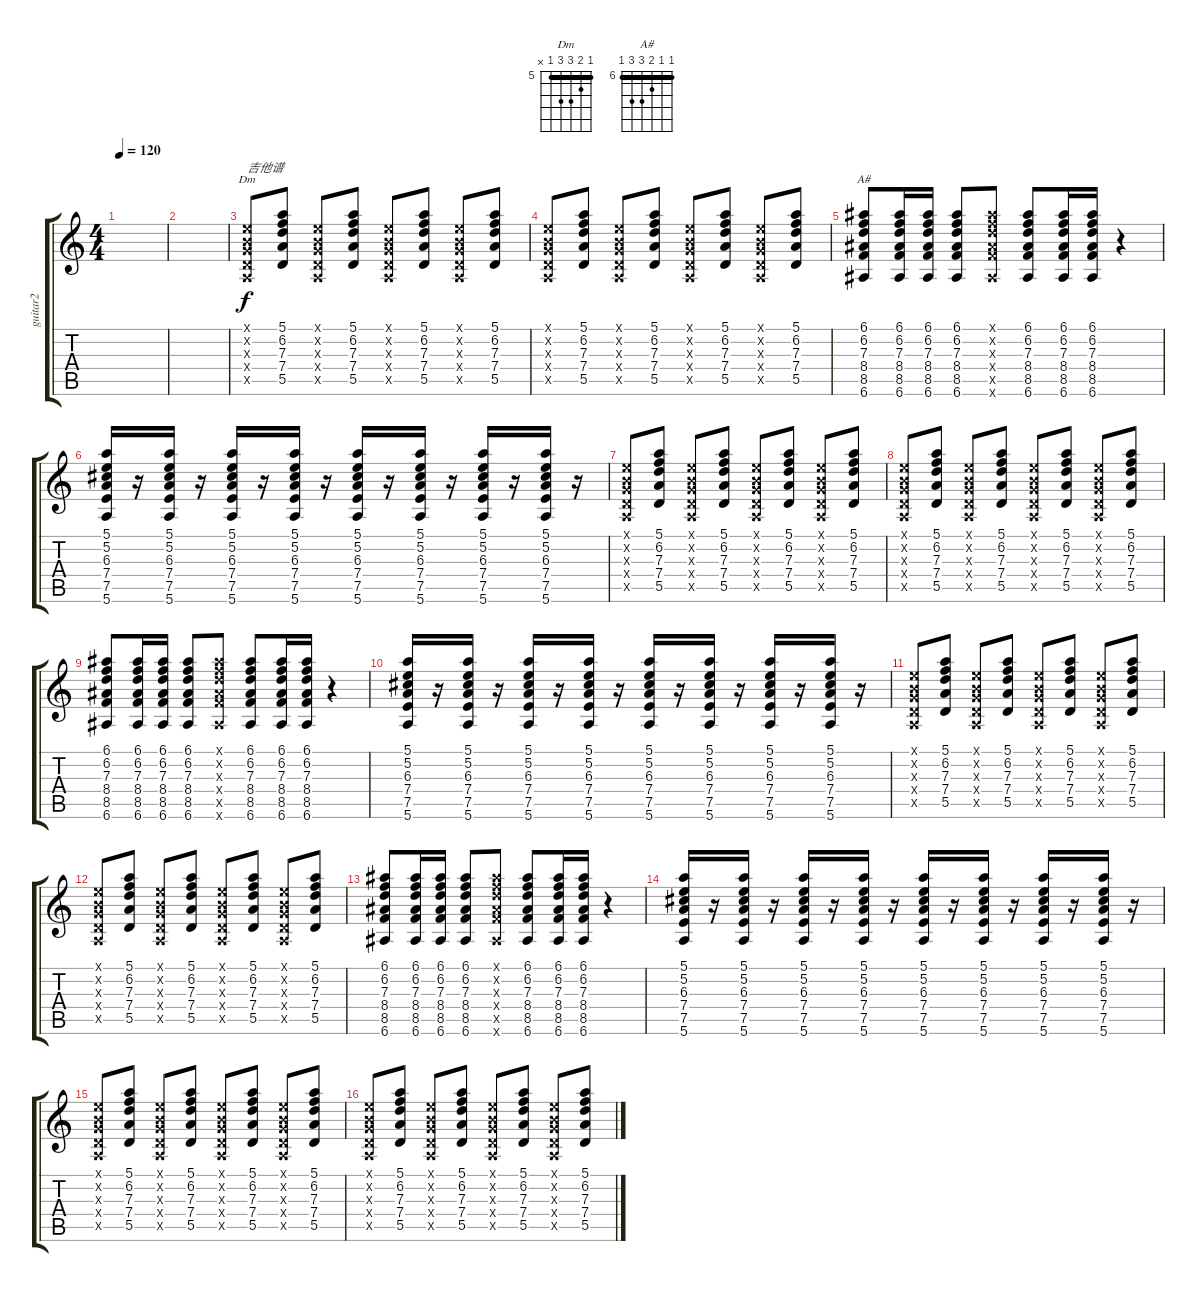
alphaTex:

\track ("guitar2" "guitar2") {instrument acousticguitarsteel}
\staff {score tabs}
\tuning (E4 B3 G3 D3 A2 E2) {hide}
\chord ("Dm" 5 6 7 7 5 x) {firstfret 5 barre 5}
\chord ("A#" 6 6 7 8 8 6) {firstfret 6 barre 6}
\ts (4 4)
\tempo 120
\clef g2
\ks c
|
|
(0.1{x} 0.2{x} 0.3{x} 0.4{x} 0.5{x}).8{ch "Dm" txt "吉他谱"} (5.1 6.2 7.3 7.4 5.5).8 (0.1{x} 0.2{x} 0.3{x} 0.4{x} 0.5{x}).8 (5.1 6.2 7.3 7.4 5.5).8 (0.1{x} 0.2{x} 0.3{x} 0.4{x} 0.5{x}).8 (5.1 6.2 7.3 7.4 5.5).8 (0.1{x} 0.2{x} 0.3{x} 0.4{x} 0.5{x}).8 (5.1 6.2 7.3 7.4 5.5).8 |
(0.1{x} 0.2{x} 0.3{x} 0.4{x} 0.5{x}).8 (5.1 6.2 7.3 7.4 5.5).8 (0.1{x} 0.2{x} 0.3{x} 0.4{x} 0.5{x}).8 (5.1 6.2 7.3 7.4 5.5).8 (0.1{x} 0.2{x} 0.3{x} 0.4{x} 0.5{x}).8 (5.1 6.2 7.3 7.4 5.5).8 (0.1{x} 0.2{x} 0.3{x} 0.4{x} 0.5{x}).8 (5.1 6.2 7.3 7.4 5.5).8 |
(6.1 6.2 7.3 8.4 8.5 6.6).8{ch "A#"} (6.1 6.2 7.3 8.4 8.5 6.6).16 (6.1 6.2 7.3 8.4 8.5 6.6).16 (6.1 6.2 7.3 8.4 8.5 6.6).8 (6.1{x} 6.2{x} 7.3{x} 8.4{x} 8.5{x} 6.6{x}).8 (6.1 6.2 7.3 8.4 8.5 6.6).8 (6.1 6.2 7.3 8.4 8.5 6.6).16 (6.1 6.2 7.3 8.4 8.5 6.6).16 r.4 |
(5.1 5.2 6.3 7.4 7.5 5.6).16 r.16 (5.1 5.2 6.3 7.4 7.5 5.6).16 r.16 (5.1 5.2 6.3 7.4 7.5 5.6).16 r.16 (5.1 5.2 6.3 7.4 7.5 5.6).16 r.16 (5.1 5.2 6.3 7.4 7.5 5.6).16 r.16 (5.1 5.2 6.3 7.4 7.5 5.6).16 r.16 (5.1 5.2 6.3 7.4 7.5 5.6).16 r.16 (5.1 5.2 6.3 7.4 7.5 5.6).16 r.16 |
(0.1{x} 0.2{x} 0.3{x} 0.4{x} 0.5{x}).8 (5.1 6.2 7.3 7.4 5.5).8 (0.1{x} 0.2{x} 0.3{x} 0.4{x} 0.5{x}).8 (5.1 6.2 7.3 7.4 5.5).8 (0.1{x} 0.2{x} 0.3{x} 0.4{x} 0.5{x}).8 (5.1 6.2 7.3 7.4 5.5).8 (0.1{x} 0.2{x} 0.3{x} 0.4{x} 0.5{x}).8 (5.1 6.2 7.3 7.4 5.5).8 |
(0.1{x} 0.2{x} 0.3{x} 0.4{x} 0.5{x}).8 (5.1 6.2 7.3 7.4 5.5).8 (0.1{x} 0.2{x} 0.3{x} 0.4{x} 0.5{x}).8 (5.1 6.2 7.3 7.4 5.5).8 (0.1{x} 0.2{x} 0.3{x} 0.4{x} 0.5{x}).8 (5.1 6.2 7.3 7.4 5.5).8 (0.1{x} 0.2{x} 0.3{x} 0.4{x} 0.5{x}).8 (5.1 6.2 7.3 7.4 5.5).8 |
(6.1 6.2 7.3 8.4 8.5 6.6).8 (6.1 6.2 7.3 8.4 8.5 6.6).16 (6.1 6.2 7.3 8.4 8.5 6.6).16 (6.1 6.2 7.3 8.4 8.5 6.6).8 (6.1{x} 6.2{x} 7.3{x} 8.4{x} 8.5{x} 6.6{x}).8 (6.1 6.2 7.3 8.4 8.5 6.6).8 (6.1 6.2 7.3 8.4 8.5 6.6).16 (6.1 6.2 7.3 8.4 8.5 6.6).16 r.4 |
(5.1 5.2 6.3 7.4 7.5 5.6).16 r.16 (5.1 5.2 6.3 7.4 7.5 5.6).16 r.16 (5.1 5.2 6.3 7.4 7.5 5.6).16 r.16 (5.1 5.2 6.3 7.4 7.5 5.6).16 r.16 (5.1 5.2 6.3 7.4 7.5 5.6).16 r.16 (5.1 5.2 6.3 7.4 7.5 5.6).16 r.16 (5.1 5.2 6.3 7.4 7.5 5.6).16 r.16 (5.1 5.2 6.3 7.4 7.5 5.6).16 r.16 |
(0.1{x} 0.2{x} 0.3{x} 0.4{x} 0.5{x}).8 (5.1 6.2 7.3 7.4 5.5).8 (0.1{x} 0.2{x} 0.3{x} 0.4{x} 0.5{x}).8 (5.1 6.2 7.3 7.4 5.5).8 (0.1{x} 0.2{x} 0.3{x} 0.4{x} 0.5{x}).8 (5.1 6.2 7.3 7.4 5.5).8 (0.1{x} 0.2{x} 0.3{x} 0.4{x} 0.5{x}).8 (5.1 6.2 7.3 7.4 5.5).8 |
(0.1{x} 0.2{x} 0.3{x} 0.4{x} 0.5{x}).8 (5.1 6.2 7.3 7.4 5.5).8 (0.1{x} 0.2{x} 0.3{x} 0.4{x} 0.5{x}).8 (5.1 6.2 7.3 7.4 5.5).8 (0.1{x} 0.2{x} 0.3{x} 0.4{x} 0.5{x}).8 (5.1 6.2 7.3 7.4 5.5).8 (0.1{x} 0.2{x} 0.3{x} 0.4{x} 0.5{x}).8 (5.1 6.2 7.3 7.4 5.5).8 |
(6.1 6.2 7.3 8.4 8.5 6.6).8 (6.1 6.2 7.3 8.4 8.5 6.6).16 (6.1 6.2 7.3 8.4 8.5 6.6).16 (6.1 6.2 7.3 8.4 8.5 6.6).8 (6.1{x} 6.2{x} 7.3{x} 8.4{x} 8.5{x} 6.6{x}).8 (6.1 6.2 7.3 8.4 8.5 6.6).8 (6.1 6.2 7.3 8.4 8.5 6.6).16 (6.1 6.2 7.3 8.4 8.5 6.6).16 r.4 |
(5.1 5.2 6.3 7.4 7.5 5.6).16 r.16 (5.1 5.2 6.3 7.4 7.5 5.6).16 r.16 (5.1 5.2 6.3 7.4 7.5 5.6).16 r.16 (5.1 5.2 6.3 7.4 7.5 5.6).16 r.16 (5.1 5.2 6.3 7.4 7.5 5.6).16 r.16 (5.1 5.2 6.3 7.4 7.5 5.6).16 r.16 (5.1 5.2 6.3 7.4 7.5 5.6).16 r.16 (5.1 5.2 6.3 7.4 7.5 5.6).16 r.16 |
(0.1{x} 0.2{x} 0.3{x} 0.4{x} 0.5{x}).8 (5.1 6.2 7.3 7.4 5.5).8 (0.1{x} 0.2{x} 0.3{x} 0.4{x} 0.5{x}).8 (5.1 6.2 7.3 7.4 5.5).8 (0.1{x} 0.2{x} 0.3{x} 0.4{x} 0.5{x}).8 (5.1 6.2 7.3 7.4 5.5).8 (0.1{x} 0.2{x} 0.3{x} 0.4{x} 0.5{x}).8 (5.1 6.2 7.3 7.4 5.5).8 |
(0.1{x} 0.2{x} 0.3{x} 0.4{x} 0.5{x}).8 (5.1 6.2 7.3 7.4 5.5).8 (0.1{x} 0.2{x} 0.3{x} 0.4{x} 0.5{x}).8 (5.1 6.2 7.3 7.4 5.5).8 (0.1{x} 0.2{x} 0.3{x} 0.4{x} 0.5{x}).8 (5.1 6.2 7.3 7.4 5.5).8 (0.1{x} 0.2{x} 0.3{x} 0.4{x} 0.5{x}).8 (5.1 6.2 7.3 7.4 5.5).8
